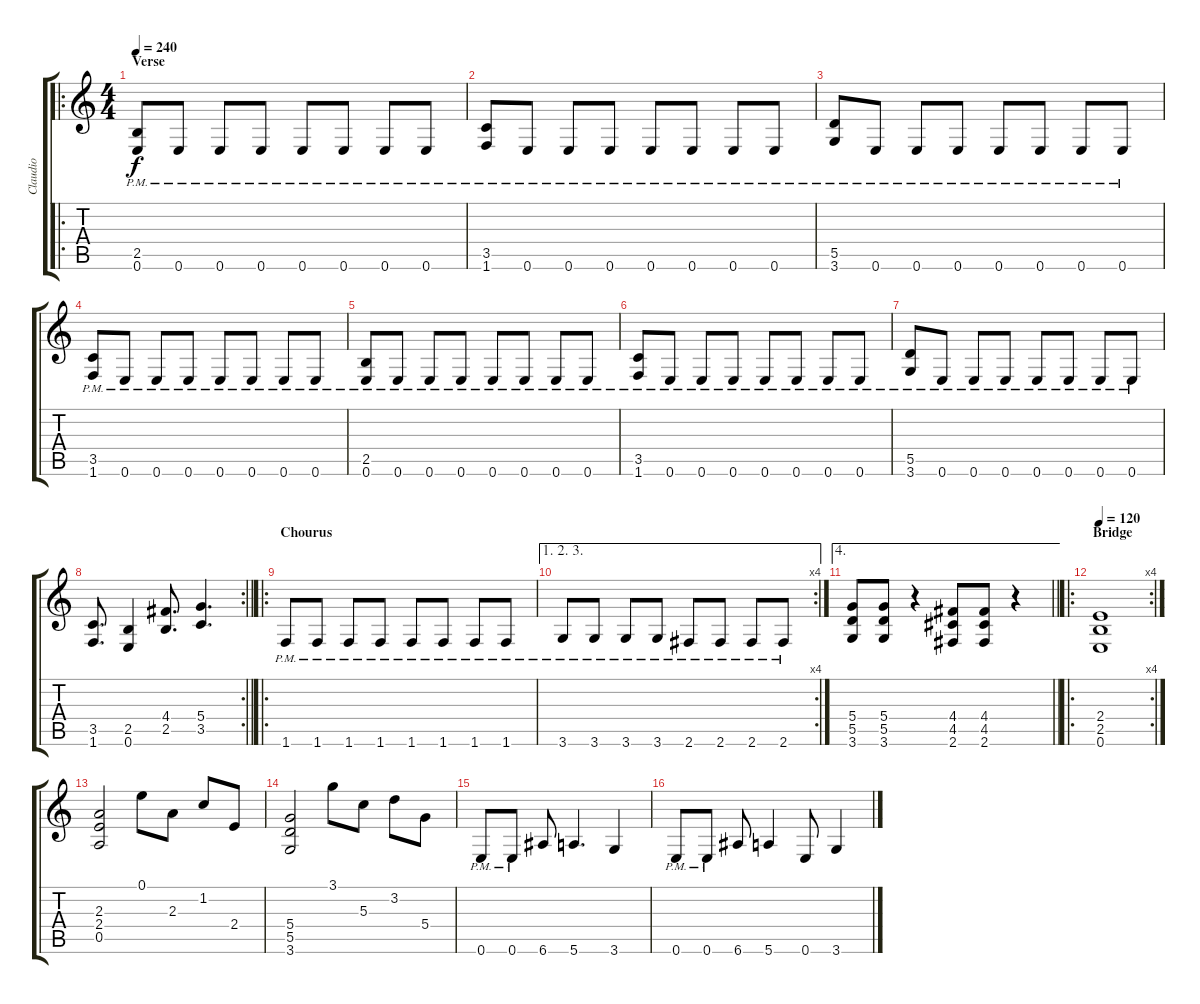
\track ("Claudio" "Claudio") {instrument distortionguitar}
\staff {score tabs}
\tuning (E4 B3 G3 D3 A2 E2) {hide}
\ro
\ts (4 4)
\section ("" "Verse")
\tempo 240
\clef g2
\ks c
(2.5{pm} 0.6{pm}).8{dy f} 0.6{pm}.8 0.6{pm}.8 0.6{pm}.8 0.6{pm}.8 0.6{pm}.8 0.6{pm}.8 0.6{pm}.8 |
(3.5{pm} 1.6{pm}).8 0.6{pm}.8 0.6{pm}.8 0.6{pm}.8 0.6{pm}.8 0.6{pm}.8 0.6{pm}.8 0.6{pm}.8 |
(5.5{pm} 3.6{pm}).8 0.6{pm}.8 0.6{pm}.8 0.6{pm}.8 0.6{pm}.8 0.6{pm}.8 0.6{pm}.8 0.6{pm}.8 |
(3.5{pm} 1.6{pm}).8 0.6{pm}.8 0.6{pm}.8 0.6{pm}.8 0.6{pm}.8 0.6{pm}.8 0.6{pm}.8 0.6{pm}.8 |
(2.5{pm} 0.6{pm}).8 0.6{pm}.8 0.6{pm}.8 0.6{pm}.8 0.6{pm}.8 0.6{pm}.8 0.6{pm}.8 0.6{pm}.8 |
(3.5{pm} 1.6{pm}).8 0.6{pm}.8 0.6{pm}.8 0.6{pm}.8 0.6{pm}.8 0.6{pm}.8 0.6{pm}.8 0.6{pm}.8 |
(5.5{pm} 3.6{pm}).8 0.6{pm}.8 0.6{pm}.8 0.6{pm}.8 0.6{pm}.8 0.6{pm}.8 0.6{pm}.8 0.6{pm}.8 |
\rc 2
\barLineRight lightlight
(3.5 1.6).8{d} (2.5 0.6).4 (4.4 2.5).8{d} (5.4 3.5).4{d} |
\ro
\section ("" "Chourus")
1.6{pm}.8 1.6{pm}.8 1.6{pm}.8 1.6{pm}.8 1.6{pm}.8 1.6{pm}.8 1.6{pm}.8 1.6{pm}.8 |
\ae (1 2 3)
\rc 4
3.6{pm}.8 3.6{pm}.8 3.6{pm}.8 3.6{pm}.8 2.6{pm}.8 2.6{pm}.8 2.6{pm}.8 2.6{pm}.8 |
\ae 4
\barLineRight lightlight
(5.4 5.5 3.6).8 (5.4 5.5 3.6).8 r.4 (4.4 4.5 2.6).8 (4.4 4.5 2.6).8 r.4 |
\ro
\rc 4
\section ("" "Bridge")
\tempo 120
(2.4 2.5 0.6).1 |
(2.3 2.4 0.5).2 0.1.8 2.3.8 1.2.8 2.4.8 |
(5.4 5.5 3.6).2 3.1.8 5.3.8 3.2.8 5.4.8 |
0.6{pm}.8 0.6{pm}.8 6.6.8 5.6.4{d} 3.6.4 |
0.6{pm}.8 0.6{pm}.8 6.6.8 5.6.4 0.6.8 3.6.4
